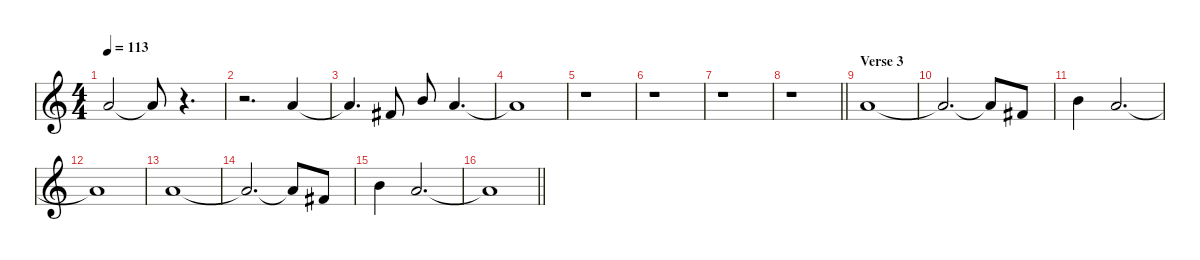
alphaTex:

\defaultSystemsLayout 4
\hideDynamics
\bracketExtendMode nobrackets
\singleTrackTrackNamePolicy hidden
\multiTrackTrackNamePolicy hidden
\firstSystemTrackNameMode fullname
\firstSystemTrackNameOrientation horizontal
\otherSystemsTrackNameOrientation horizontal
\track ("Keys" "led.synth.") {instrument lead1square}
\staff {score}
\tuning (E4 B3 G3 D3 A2 E2)
\ts (4 4)
\tempo 113
\clef g2
\ks c
5.1{t}.2{dy f beam Up} 5.1{t}.8{beam Up} r.4{d beam Up} |
r.2{d beam Down} 5.1.4{beam Up} |
5.1{t}.4{d beam Up} 2.1{acc #}.8{dy mf beam Up} 7.1.8{beam Up} 5.1.4{d beam Up} |
5.1{t}.1{dy f beam Up} |
r.1{beam Down} |
r.1{beam Down} |
r.1{beam Down} |
\barLineRight lightlight
r.1{beam Down} |
\section ("" "Verse 3")
5.1.1{beam Up} |
5.1{t}.2{d beam Up} 5.1{t}.8{beam Up} 2.1{acc #}.8{dy mf beam Up} |
7.1.4{dy f beam Down} 5.1.2{d beam Up} |
5.1{t}.1{beam Up} |
5.1.1{beam Up} |
5.1{t}.2{d beam Up} 5.1{t}.8{beam Up} 2.1{acc #}.8{dy mf beam Up} |
7.1.4{dy f beam Down} 5.1.2{d beam Up} |
\barLineRight lightlight
5.1{t}.1{beam Up}
